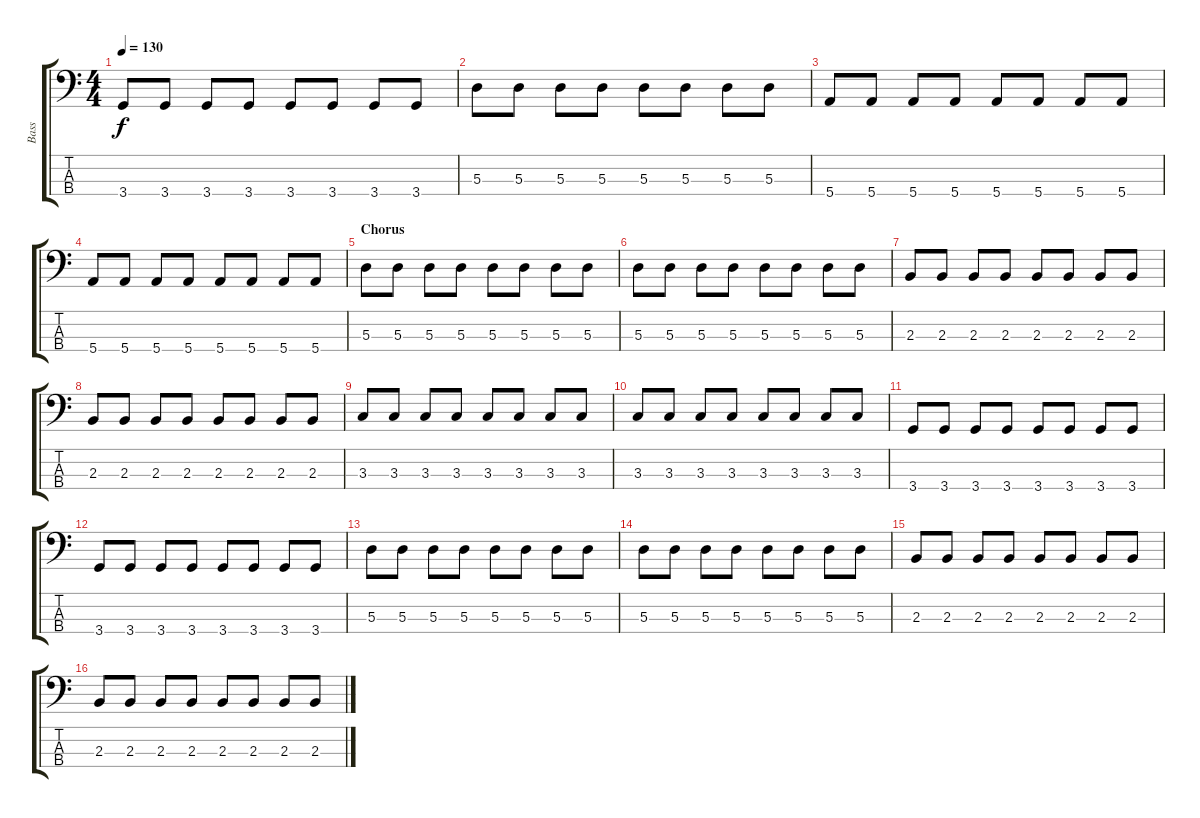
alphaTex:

\track ("Bass" "Bass") {instrument electricbassfinger}
\staff {score tabs}
\tuning (G2 D2 A1 E1) {hide}
\ts (4 4)
\tempo 130
\clef f4
\ks c
3.4.8{dy f} 3.4.8 3.4.8 3.4.8 3.4.8 3.4.8 3.4.8 3.4.8 |
5.3.8 5.3.8 5.3.8 5.3.8 5.3.8 5.3.8 5.3.8 5.3.8 |
5.4.8 5.4.8 5.4.8 5.4.8 5.4.8 5.4.8 5.4.8 5.4.8 |
5.4.8 5.4.8 5.4.8 5.4.8 5.4.8 5.4.8 5.4.8 5.4.8 |
\section ("" "Chorus")
5.3.8 5.3.8 5.3.8 5.3.8 5.3.8 5.3.8 5.3.8 5.3.8 |
5.3.8 5.3.8 5.3.8 5.3.8 5.3.8 5.3.8 5.3.8 5.3.8 |
2.3.8 2.3.8 2.3.8 2.3.8 2.3.8 2.3.8 2.3.8 2.3.8 |
2.3.8 2.3.8 2.3.8 2.3.8 2.3.8 2.3.8 2.3.8 2.3.8 |
3.3.8 3.3.8 3.3.8 3.3.8 3.3.8 3.3.8 3.3.8 3.3.8 |
3.3.8 3.3.8 3.3.8 3.3.8 3.3.8 3.3.8 3.3.8 3.3.8 |
3.4.8 3.4.8 3.4.8 3.4.8 3.4.8 3.4.8 3.4.8 3.4.8 |
3.4.8 3.4.8 3.4.8 3.4.8 3.4.8 3.4.8 3.4.8 3.4.8 |
5.3.8 5.3.8 5.3.8 5.3.8 5.3.8 5.3.8 5.3.8 5.3.8 |
5.3.8 5.3.8 5.3.8 5.3.8 5.3.8 5.3.8 5.3.8 5.3.8 |
2.3.8 2.3.8 2.3.8 2.3.8 2.3.8 2.3.8 2.3.8 2.3.8 |
2.3.8 2.3.8 2.3.8 2.3.8 2.3.8 2.3.8 2.3.8 2.3.8
